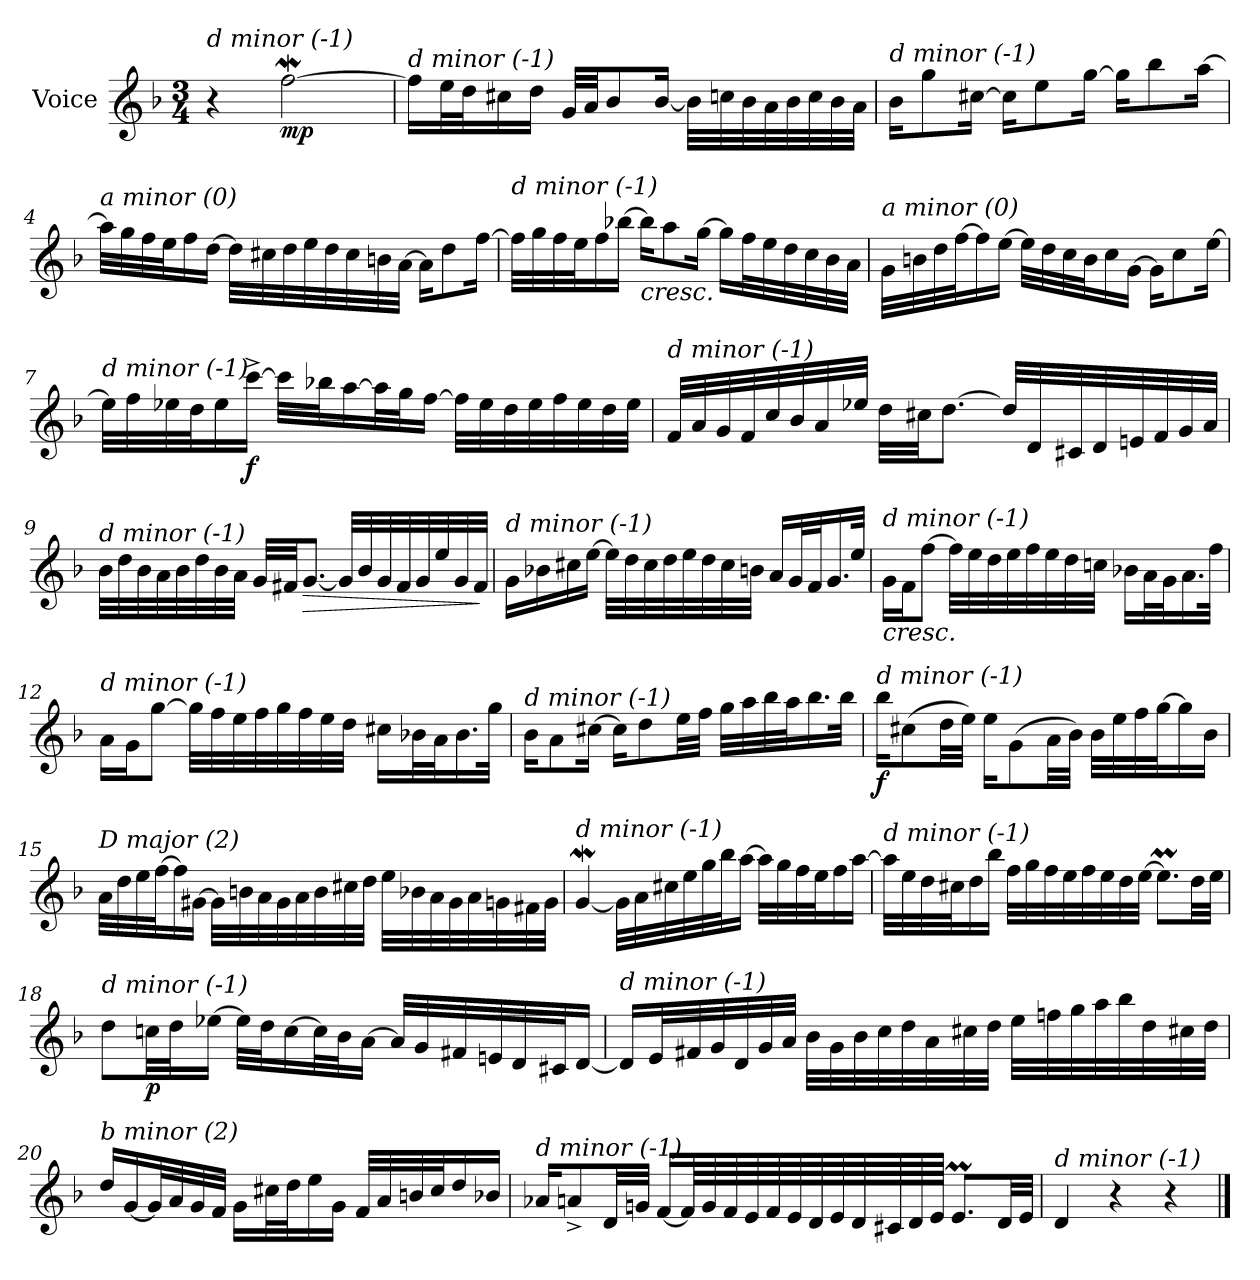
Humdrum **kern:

**kern	**dynam
*part1	*part1
*staff1	*staff1
*I"Voice	*
*I'V	*
*clefG2	*
*k[b-]	*
*M3/4	*
*MM30	*
=1	=1
!LO:TX:i:t=d minor (-1)	!
4r	.
!	!LO:DY:b
[2ffw\	mp
=2	=2
!LO:TX:i:t=d minor (-1)	!
16ff\LL]	.
32ee\L	.
32dd\J	.
16cc#X\	.
16dd\JJ	.
32g/LLL	.
32a/JJ	.
8b-/	.
[16b-/Jk	.
32b-\LLL]	.
32ccn\	.
32b-\	.
32a\	.
32b-\	.
32cc\	.
32b-\	.
32a\JJJ	.
=3	=3
!LO:TX:i:t=d minor (-1)	!
16b-\KL	.
8gg\	.
[16cc#X\Jk	.
16cc#\KL]	.
8ee\	.
[16gg\Jk	.
16gg\KL]	.
8bb-\	.
[16aa\Jk	.
!!LO:LB:g=z
=4	=4
!LO:TX:i:t=a minor (0)	!
32aa\LLL]	.
32gg\	.
32ff\	.
32ee\J	.
16ff\	.
[16dd\JJ	.
32dd\LLL]	.
32cc#X\	.
32dd\	.
32ee\	.
32dd\	.
32cc#\	.
32bn\	.
[32a\JJJ	.
16a\KL]	.
8dd\	.
[16ff\Jk	.
=5	=5
!LO:TX:i:t=d minor (-1)	!
32ff\LLL]	.
32gg\	.
32ff\	.
32ee\J	.
16ff\	.
[16bb-X\JJ	.
!LO:TX:b:i:t=cresc.	!
16bb-\KL]	.
8aa\	.
[16gg\Jk	.
16gg\LL]	.
32ff\L	.
32ee\	.
32dd\	.
32cc\	.
32b-\	.
32a\JJJ	.
!!LO:LB:g=z
=6	=6
!LO:TX:i:t=a minor (0)	!
32g\LLL	.
32bn\	.
32dd\	.
[32ff\J	.
16ff\]	.
[16ee\JJ	.
32ee\LLL]	.
32dd\	.
32cc\	.
32b\J	.
16cc\	.
[16g\JJ	.
16g\KL]	.
8cc\	.
[16ee\Jk	.
=7	=7
!LO:TX:i:t=d minor (-1)	!
32ee\LLL]	.
32ff\	.
32ee-X\	.
32dd\J	.
16ee-\	.
!	!LO:DY:b
[16ccc^\JJ	f
32ccc\LLL]	.
32bb-X\J	.
[16aa\	.
32aa\L]	.
32gg\J	.
[16ff\JJ	.
32ff\LLL]	.
32ee-\	.
32dd\	.
32ee-\	.
32ff\	.
32ee-\	.
32dd\	.
32ee-\JJJ	.
!!LO:LB:g=z
=8	=8
!LO:TX:i:t=d minor (-1)	!
32f/LLL	.
32a/	.
32g/	.
32f/	.
32cc/	.
32b-/	.
32a/	.
32ee-X/JJJ	.
32dd\LLL	.
32cc#X\JJ	.
[8.dd\J	.
32dd/LLL]	.
32d/	.
32c#X/	.
32d/	.
32en/	.
32f/	.
32g/	.
32a/JJJ	.
=9	=9
!LO:TX:i:t=d minor (-1)	!
32b-\LLL	.
32dd\	.
32b-\	.
32a\	.
32b-\	.
32dd\	.
32b-\	.
32a\JJJ	.
32g/LLL	.
32f#X/JJ	.
!	!LO:HP:b
[8.g/J	>
32g/LLL]	.
32b-/	.
32g/	.
32f#/	.
32g/	.
32ee/	.
32g/	.
32f#/JJJ	.
.	]
!!LO:LB:g=z
=10	=10
!LO:TX:i:t=d minor (-1)	!
16g\LL	.
16b-X\	.
16cc#X\	.
[16ee\JJ	.
32ee\LLL]	.
32dd\	.
32cc#\	.
32dd\	.
32ee\	.
32dd\	.
32cc#\	.
32bn\JJJ	.
16a/LL	.
32g/L	.
32f/J	.
16.g/	.
32ee/JJk	.
=11	=11
!LO:TX:b:i:t=cresc.	!
!LO:TX:i:t=d minor (-1)	!
16g\LL	.
16f\J	.
[8ff\J	.
32ff\LLL]	.
32ee\	.
32dd\	.
32ee\	.
32ff\	.
32ee\	.
32dd\	.
32ccn\JJJ	.
16b-X\LL	.
32a\L	.
32g\J	.
16.a\	.
32ff\JJk	.
!!LO:LB:g=z
=12	=12
!LO:TX:i:t=d minor (-1)	!
16a\LL	.
16g\J	.
[8gg\J	.
32gg\LLL]	.
32ff\	.
32ee\	.
32ff\	.
32gg\	.
32ff\	.
32ee\	.
32dd\JJJ	.
16cc#X\LL	.
32b-X\L	.
32a\J	.
16.b-\	.
32gg\JJk	.
=13	=13
!LO:TX:i:t=d minor (-1)	!
16b-\KL	.
8a\	.
[16cc#X\Jk	.
16cc#\KL]	.
8dd\	.
32ee\LL	.
32ff\JJJ	.
32gg\LLL	.
32aa\	.
32bb-\	.
32aa\J	.
16.bb-\	.
32bb-\JJk	.
!!LO:LB:g=z
=14	=14
!LO:TX:i:t=d minor (-1)	!
!	!LO:DY:b
16bb-\KL	f
(>8cc#X\	.
32dd\LL	.
32ee\JJJ)	.
16ee\KL	.
(>8g\	.
32a\LL	.
32b-\JJJ)	.
32b-\LLL	.
32ee\	.
32ff\	.
[32gg\J	.
16gg\]	.
16b-\JJ	.
=15	=15
!LO:TX:i:t=D major (2)	!
32a\LLL	.
32dd\	.
32ee\	.
[32ff\J	.
16ff\]	.
[16g#X\JJ	.
32g#\LLL]	.
32bn\	.
32a\	.
32g#\	.
32a\	.
32b\	.
32cc#X\	.
32dd\JJJ	.
32ee\LLL	.
32b-X\	.
32a\	.
32g#\	.
32a\	.
32gn\	.
32f#X\	.
32g\JJJ	.
!!LO:LB:g=z
=16	=16
!LO:TX:i:t=d minor (-1)	!
[4gW/	.
32g\LLL]	.
32a\	.
32cc#X\	.
32ee\	.
32gg\	.
32bb-\J	.
[16aa\JJ	.
32aa\LLL]	.
32gg\	.
32ff\	.
32ee\J	.
16ff\	.
[16aa\JJ	.
=17	=17
!LO:TX:i:t=d minor (-1)	!
32aa\LLL]	.
32ee\	.
32dd\	.
32cc#X\J	.
16dd\	.
16bb-\JJ	.
32ff\LLL	.
32gg\	.
32ff\	.
32ee\	.
32ff\	.
32ee\	.
32dd\	.
[32ee\JJJ	.
8.eem\L]	.
32dd\LL	.
32ee\JJJ	.
!!LO:LB:g=z
=18	=18
!LO:TX:i:t=d minor (-1)	!
8dd\L	.
!	!LO:DY:b
32ccn\LL	p
32dd\J	.
[16ee-X\JJ	.
32ee-\LLL]	.
32dd\J	.
[16cc\	.
32cc\L]	.
32b-\J	.
[16a\JJ	.
32a/LLL]	.
32g/	.
32f#Xi/	.
32en/	.
32d/	.
32c#X/J	.
[16d/JJ	.
!!LO:PB:g=z
=19	=19
!LO:TX:i:t=d minor (-1)	!
16d/LL]	.
32e/L	.
32f#Xi/	.
32g/	.
32d/	.
32g/	.
32a/JJJ	.
32b-\LLL	.
32g\	.
32b-\	.
32cc\	.
32dd\	.
32a\	.
32cc#X\	.
32dd\JJJ	.
32ee\LLL	.
32ffn\	.
32gg\	.
32aa\	.
32bb-\	.
32dd\	.
32cc#X\	.
32dd\JJJ	.
!!LO:LB:g=z
=20	=20
!LO:TX:i:t=b minor (2)	!
16dd/LL	.
[16g/	.
32g/L]	.
32a/	.
32g/	.
32f/JJJ	.
16g\LL	.
32cc#X\L	.
32dd\J	.
16ee\	.
16g\JJ	.
32f/LLL	.
32a/	.
32bn/	.
32cc#/J	.
16dd/	.
16b-X/JJ	.
=21	=21
!LO:TX:i:t=d minor (-1)	!
16a-Xj/KL	.
8a^/	.
32d/LL	.
32gn/JJJ	.
[16f/LL	.
64f/LL]	.
64g/	.
64f/	.
64e/	.
64f/	.
64e/	.
64d/	.
64e/	.
64d/	.
64c#X/	.
64d/	.
64e/JJJJ	.
8.em/L	.
32d/LL	.
32e/JJJ	.
!!LO:LB:g=z
=22	=22
!LO:TX:i:t=d minor (-1)	!
4d/	.
4r	.
4r	.
==	==
*-	*-
